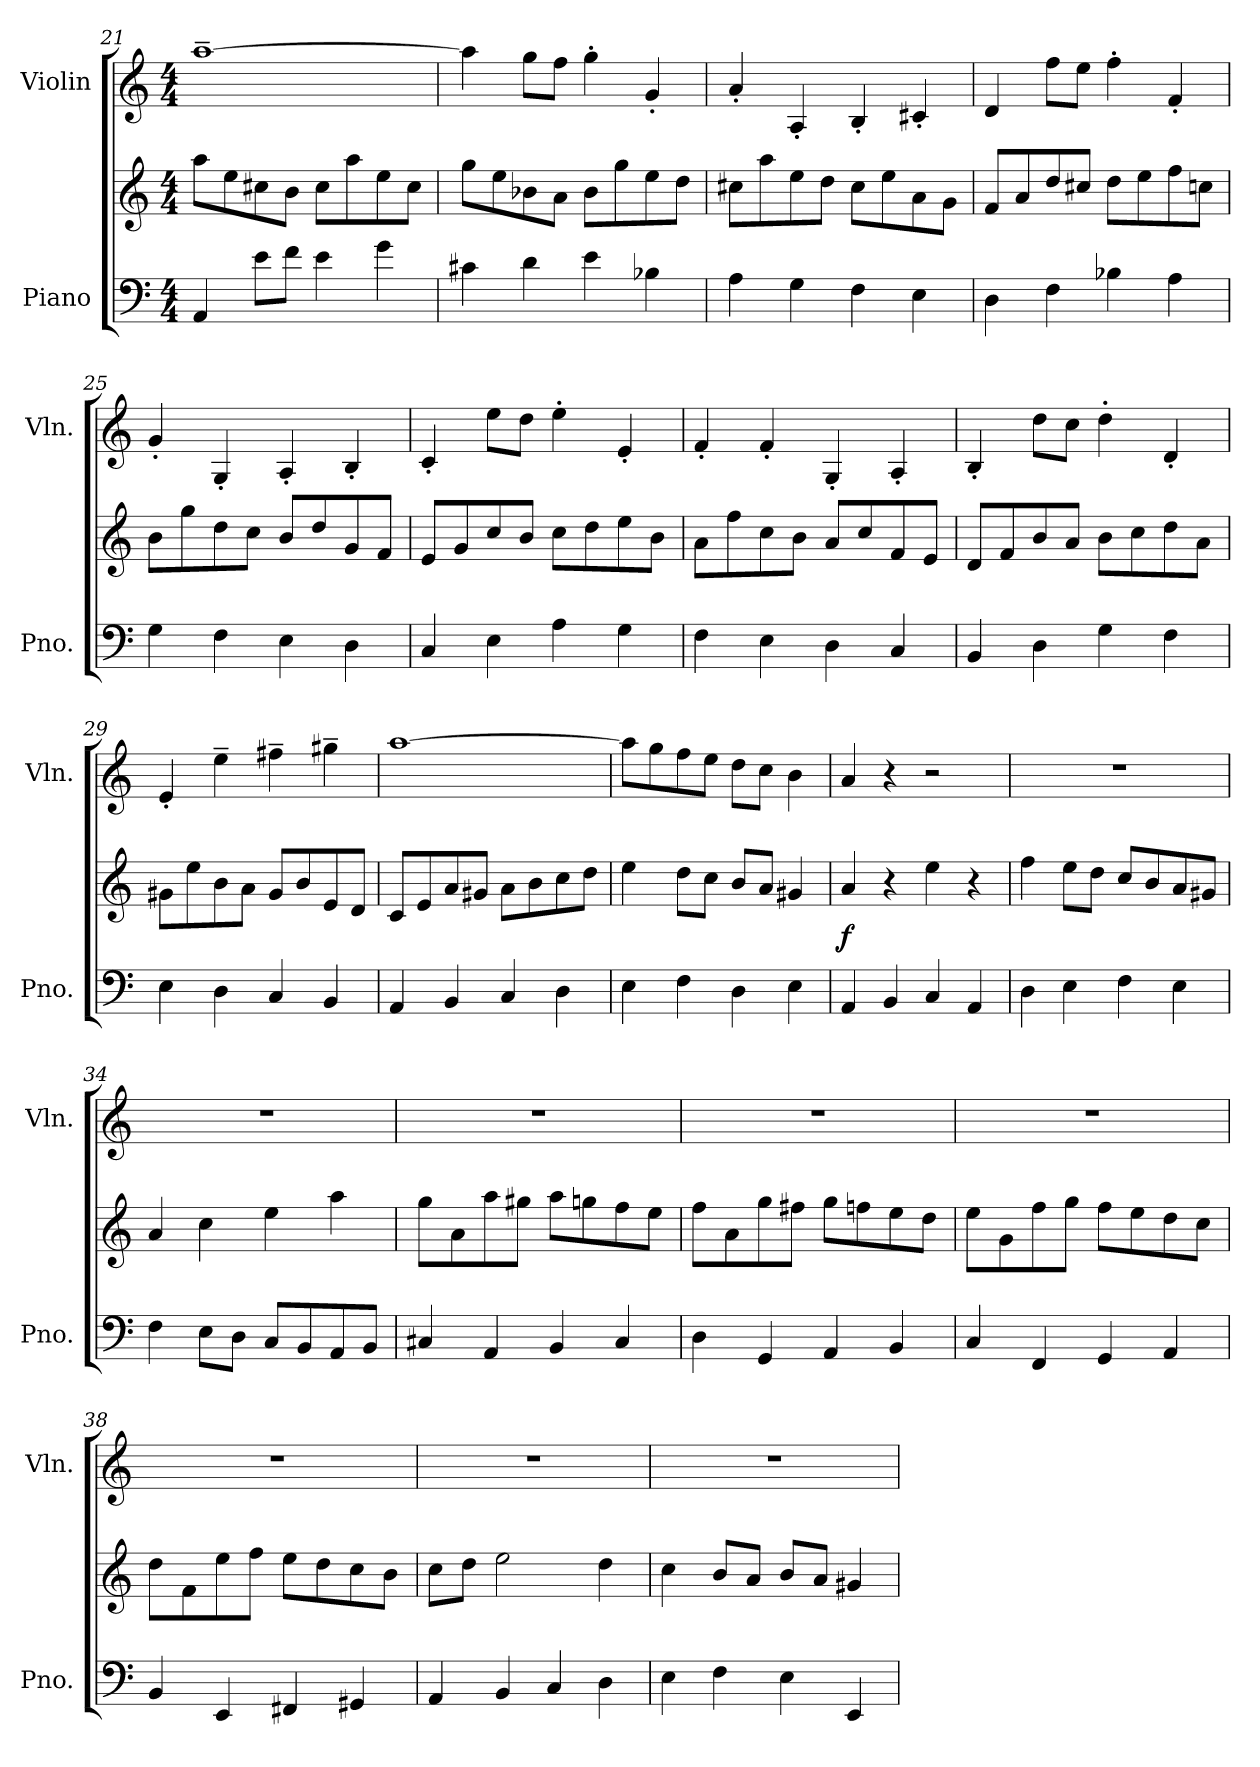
**kern	**kern	**dynam	**kern
*part2	*part2	*part2	*part1
*staff3	*staff2	*staff2/3	*staff1
*I"Piano	*	*	*I"Violin
*I'Pno.	*	*	*I'Vln.
*clefF4	*clefG2	*	*clefG2
*k[]	*k[]	*	*k[]
*M4/4	*M4/4	*	*M4/4
=21	=21	=21	=21
4AAi/	8aai\L	.	[1aa~i
.	8eei\	.	.
8ei\L	8cc#Xi\	.	.
8fi\J	8bi\J	.	.
4ei\	8cc#i\L	.	.
.	8aai\	.	.
4gi\	8eei\	.	.
.	8cc#i\J	.	.
=22	=22	=22	=22
4c#Xi\	8ggi\L	.	4aai\]
.	8eei\	.	.
4di\	8b-Xi\	.	8ggi\L
.	8ai\J	.	8ffi\J
4ei\	8b-i\L	.	4gg'i\
.	8ggi\	.	.
4B-Xi\	8eei\	.	4g'i/
.	8ddi\J	.	.
=23	=23	=23	=23
4Ai\	8cc#Xi\L	.	4a'i/
.	8aai\	.	.
4Gi\	8eei\	.	4A'i/
.	8ddi\J	.	.
4Fi\	8cc#i\L	.	4B'i/
.	8eei\	.	.
4Ei\	8ai\	.	4c#X'i/
.	8gi\J	.	.
!!LO:LB:g=z
=24	=24	=24	=24
4Di\	8fi/L	.	4di/
.	8ai/	.	.
4Fi\	8ddi/	.	8ffi\L
.	8cc#Xi/J	.	8eei\J
4B-Xi\	8ddi\L	.	4ff'i\
.	8eei\	.	.
4Ai\	8ffi\	.	4f'i/
.	8ccni\J	.	.
=25	=25	=25	=25
4Gi\	8bi\L	.	4g'i/
.	8ggi\	.	.
4Fi\	8ddi\	.	4G'i/
.	8cci\J	.	.
4Ei\	8bi/L	.	4A'i/
.	8ddi/	.	.
4Di\	8gi/	.	4B'i/
.	8fi/J	.	.
=26	=26	=26	=26
4Ci/	8ei/L	.	4c'i/
.	8gi/	.	.
4Ei\	8cci/	.	8eei\L
.	8bi/J	.	8ddi\J
4Ai\	8cci\L	.	4ee'i\
.	8ddi\	.	.
4Gi\	8eei\	.	4e'i/
.	8bi\J	.	.
=27	=27	=27	=27
4Fi\	8ai\L	.	4f'i/
.	8ffi\	.	.
4Ei\	8cci\	.	4f'i/
.	8bi\J	.	.
4Di\	8ai/L	.	4G'i/
.	8cci/	.	.
4Ci/	8fi/	.	4A'i/
.	8ei/J	.	.
!!LO:LB:g=z
=28	=28	=28	=28
4BBi/	8di/L	.	4B'i/
.	8fi/	.	.
4Di\	8bi/	.	8ddi\L
.	8ai/J	.	8cci\J
4Gi\	8bi\L	.	4dd'i\
.	8cci\	.	.
4Fi\	8ddi\	.	4d'i/
.	8ai\J	.	.
=29	=29	=29	=29
4Ei\	8g#Xi\L	.	4e'i/
.	8eei\	.	.
4Di\	8bi\	.	4ee~i\
.	8ai\J	.	.
4Ci/	8g#i/L	.	4ff#X~i\
.	8bi/	.	.
4BBi/	8ei/	.	4gg#X~i\
.	8di/J	.	.
=30	=30	=30	=30
4AAi/	8ci/L	.	[1aai
.	8ei/	.	.
4BBi/	8ai/	.	.
.	8g#Xi/J	.	.
4Ci/	8ai\L	.	.
.	8bi\	.	.
4Di\	8cci\	.	.
.	8ddi\J	.	.
=31	=31	=31	=31
4Ei\	4eei\	.	8aai\L]
.	.	.	8ggi\
4Fi\	8ddi\L	.	8ffi\
.	8cci\J	.	8eei\J
4Di\	8bi/L	.	8ddi\L
.	8ai/J	.	8cci\J
4Ei\	4g#Xi/	.	4bi\
!!LO:PB:g=z
=32	=32	=32	=32
4AAi/	4ai/	f	4ai/
4BBi/	4r	.	4r
4Ci/	4eei\	.	2r
4AAi/	4r	.	.
=33	=33	=33	=33
4Di\	4ffi\	.	1r
4Ei\	8eei\L	.	.
.	8ddi\J	.	.
4Fi\	8cci/L	.	.
.	8bi/	.	.
4Ei\	8ai/	.	.
.	8g#Xi/J	.	.
=34	=34	=34	=34
4Fi\	4ai/	.	1r
8Ei\L	4cci\	.	.
8Di\J	.	.	.
8Ci/L	4eei\	.	.
8BBi/	.	.	.
8AAi/	4aai\	.	.
8BBi/J	.	.	.
=35	=35	=35	=35
4C#Xi/	8ggi\L	.	1r
.	8ai\	.	.
4AAi/	8aai\	.	.
.	8gg#Xi\J	.	.
4BBi/	8aai\L	.	.
.	8ggni\	.	.
4C#i/	8ffi\	.	.
.	8eei\J	.	.
=36	=36	=36	=36
4Di\	8ffi\L	.	1r
.	8ai\	.	.
4GGi/	8ggi\	.	.
.	8ff#Xi\J	.	.
4AAi/	8ggi\L	.	.
.	8ffni\	.	.
4BBi/	8eei\	.	.
.	8ddi\J	.	.
!!LO:LB:g=z
=37	=37	=37	=37
4Ci/	8eei\L	.	1r
.	8gi\	.	.
4FFi/	8ffi\	.	.
.	8ggi\J	.	.
4GGi/	8ffi\L	.	.
.	8eei\	.	.
4AAi/	8ddi\	.	.
.	8cci\J	.	.
=38	=38	=38	=38
4BBi/	8ddi\L	.	1r
.	8fi\	.	.
4EEi/	8eei\	.	.
.	8ffi\J	.	.
4FF#Xi/	8eei\L	.	.
.	8ddi\	.	.
4GG#Xi/	8cci\	.	.
.	8bi\J	.	.
=39	=39	=39	=39
4AAi/	8cci\L	.	1r
.	8ddi\J	.	.
4BBi/	2eei\	.	.
4Ci/	.	.	.
4Di\	4ddi\	.	.
=40	=40	=40	=40
4Ei\	4cci\	.	1r
4Fi\	8bi/L	.	.
.	8ai/J	.	.
4Ei\	8bi/L	.	.
.	8ai/J	.	.
4EEi/	4g#Xi/	.	.
=	=	=	=
*-	*-	*-	*-
